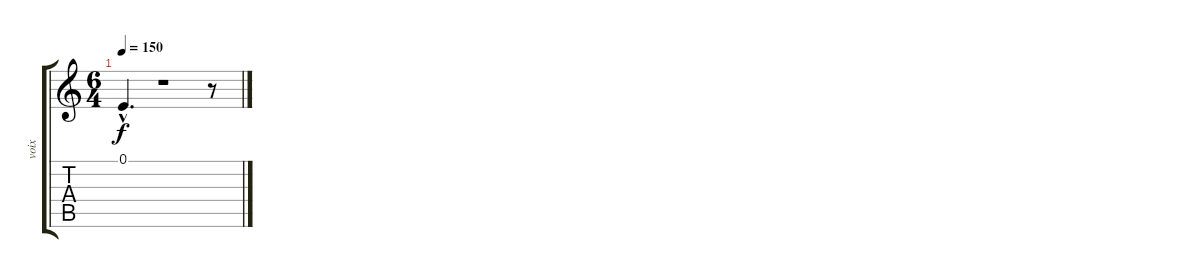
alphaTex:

\track ("voix" "voix") {instrument clarinet}
\staff {score tabs}
\tuning (E4 B3 G3 D3 A2 E2) {hide}
\ts (6 4)
\tempo 150
\clef g2
\ks c
0.1{hac}.4{d dy f} r.1 r.8
